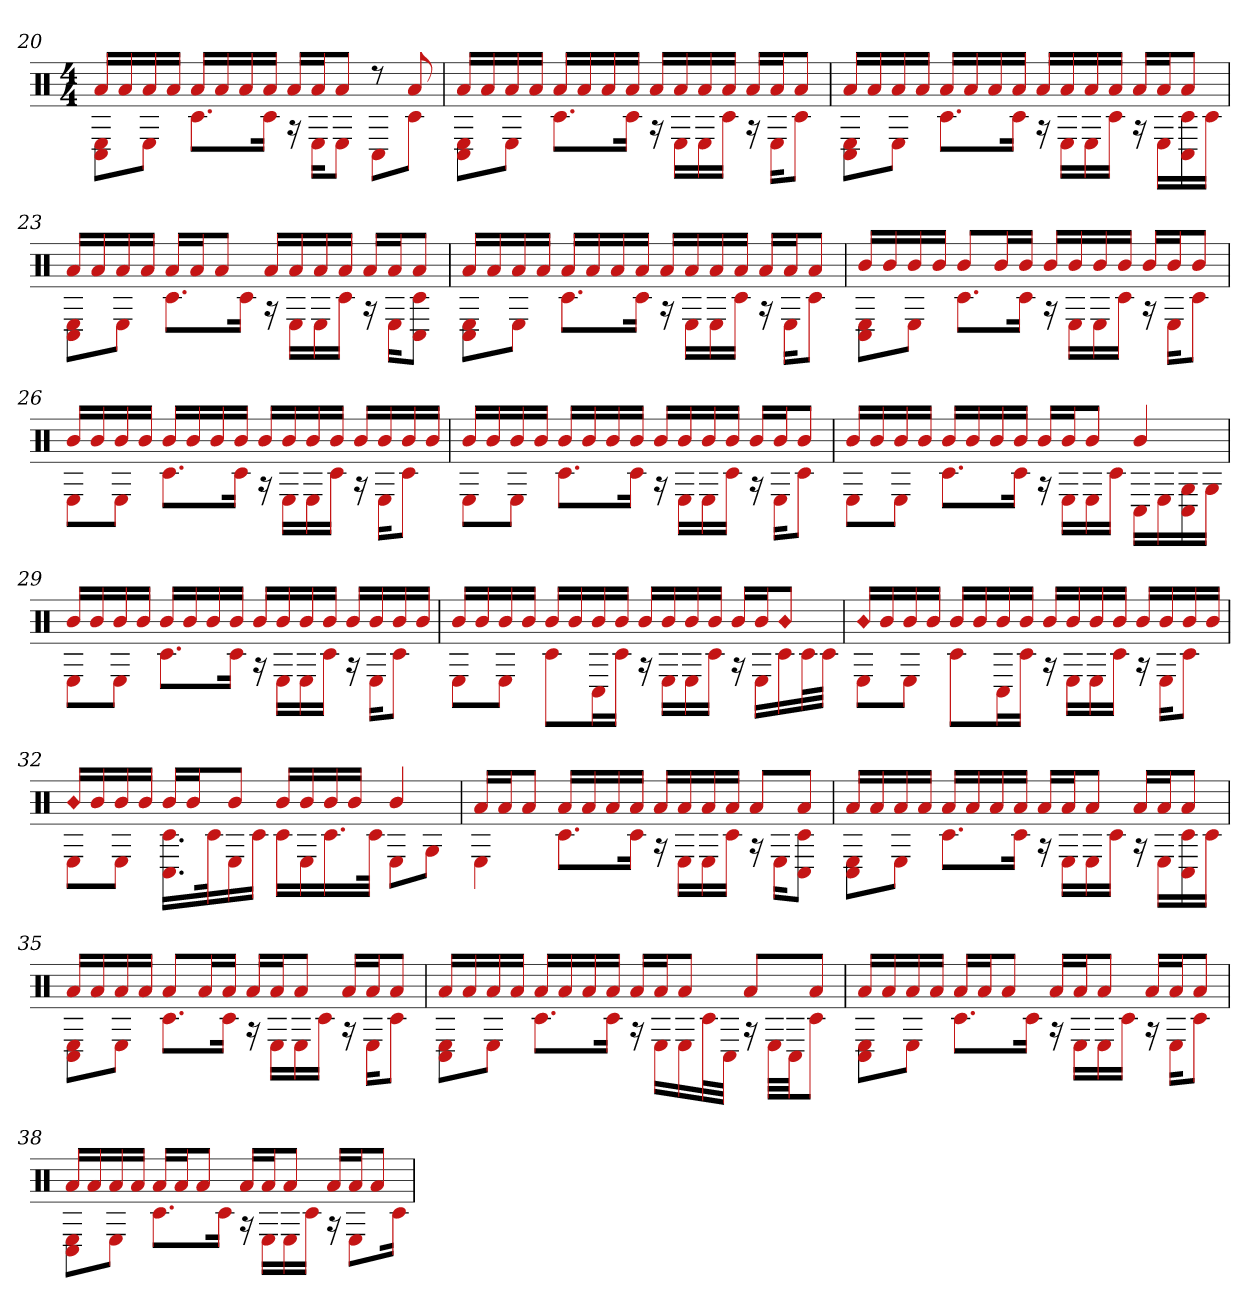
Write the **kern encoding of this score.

**kern
*part1
*staff1
*clefX
*k[]
*M4/4
=20
*^
16aLL	8C# 8EL
16a	.
16a	8EJ
16aJJ	.
16aLL	8.c#L
16a	.
16a	.
16aJJ	16c#Jk
16aLL	16r
16aJ	16EKL
8aJ	8EJ
8r	8C#L
8a	8c#J
=21	=21
16aLL	8C# 8EL
16a	.
16a	8EJ
16aJJ	.
16aLL	8.c#L
16a	.
16a	.
16aJJ	16c#Jk
16aLL	16r
16a	16ELL
16a	16E
16aJJ	16c#JJ
16aLL	16r
16aJ	16EKL
8aJ	8c#J
=22	=22
16aLL	8C# 8EL
16a	.
16a	8EJ
16aJJ	.
16aLL	8.c#L
16a	.
16a	.
16aJJ	16c#Jk
16aLL	16r
16a	16ELL
16a	16E
16aJJ	16c#JJ
16aLL	16r
16aJ	16ELL
8aJ	16C# 16c#
.	16c#JJ
=23	=23
16aLL	8C# 8EL
16a	.
16a	8EJ
16aJJ	.
16aLL	8.c#L
16aJ	.
8aJ	.
.	16c#Jk
16aLL	16r
16a	16ELL
16a	16E
16aJJ	16c#JJ
16aLL	16r
16aJ	16EKL
8aJ	8C# 8c#J
=24	=24
16aLL	8C# 8EL
16a	.
16a	8EJ
16aJJ	.
16aLL	8.c#L
16a	.
16a	.
16aJJ	16c#Jk
16aLL	16r
16a	16ELL
16a	16E
16aJJ	16c#JJ
16aLL	16r
16aJ	16EKL
8aJ	8c#J
=25	=25
16bLL	8E 8C#L
16b	.
16b	8EJ
16bJJ	.
8bL	8.c#L
16bL	.
16bJJ	16c#Jk
16bLL	16r
16b	16ELL
16b	16E
16bJJ	16c#JJ
16bLL	16r
16bJ	16EKL
8bJ	8c#J
=26	=26
16bLL	8EL
16b	.
16b	8EJ
16bJJ	.
16bLL	8.c#L
16b	.
16b	.
16bJJ	16c#Jk
16bLL	16r
16b	16ELL
16b	16E
16bJJ	16c#JJ
16bLL	16r
16b	16EKL
16b	8c#J
16bJJ	.
=27	=27
16bLL	8EL
16b	.
16b	8EJ
16bJJ	.
16bLL	8.c#L
16b	.
16b	.
16bJJ	16c#Jk
16bLL	16r
16b	16ELL
16b	16E
16bJJ	16c#JJ
16bLL	16r
16bJ	16EKL
8bJ	8c#J
=28	=28
16bLL	8EL
16b	.
16b	8EJ
16bJJ	.
16bLL	8.c#L
16b	.
16b	.
16bJJ	16c#Jk
16bLL	16r
16bJ	16ELL
8bJ	16E
.	16c#JJ
4b	16C#LL
.	16E
.	16C# 16G
.	16GJJ
=29	=29
16bLL	8EL
16b	.
16b	8EJ
16bJJ	.
16bLL	8.c#L
16b	.
16b	.
16bJJ	16c#Jk
16bLL	16r
16b	16ELL
16b	16E
16bJJ	16c#JJ
16bLL	16r
16b	16EKL
16b	8c#J
16bJJ	.
=30	=30
16bLL	8EL
16b	.
16b	8EJ
16bJJ	.
16bLL	8c#L
16b	.
16b	16C#L
16bJJ	16c#JJ
16bLL	16r
16b	16ELL
16b	16E
16bJJ	16c#JJ
16bLL	16r
16bJ	16ELL
!LO:N:head=diamond	!
8bJ	16c#
.	32c#L
.	32c#JJJ
=31	=31
!LO:N:head=diamond	!
16bLL	8EL
16b	.
16b	8EJ
16bJJ	.
16bLL	8c#L
16b	.
16b	16C#L
16bJJ	16c#JJ
16bLL	16r
16b	16ELL
16b	16E
16bJJ	16c#JJ
16bLL	16r
16b	16EKL
16b	8c#J
16bJJ	.
=32	=32
!LO:N:head=diamond	!
16bLL	8EL
16b	.
16b	8EJ
16bJJ	.
16bLL	16.C# 16.c#LL
16bJ	.
.	32c#k
8bJ	16E
.	16c#JJ
16bLL	16c#LL
16b	16E
16b	16.c#
16bJJ	.
.	32c#JJk
4b	8EL
.	8GJ
=33	=33
16aLL	4E
16aJ	.
8aJ	.
16aLL	8.c#L
16a	.
16a	.
16aJJ	16c#Jk
16aLL	16r
16a	16ELL
16a	16E
16aJJ	16c#JJ
8aL	16r
.	16EKL
8aJ	8C# 8c#J
=34	=34
16aLL	8C# 8EL
16a	.
16a	8EJ
16aJJ	.
16aLL	8.c#L
16a	.
16a	.
16aJJ	16c#Jk
16aLL	16r
16aJ	16ELL
8aJ	16E
.	16c#JJ
16aLL	16r
16aJ	16ELL
8aJ	16C# 16c#
.	16c#JJ
=35	=35
16aLL	8C# 8EL
16a	.
16a	8EJ
16aJJ	.
8aL	8.c#L
16aL	.
16aJJ	16c#Jk
16aLL	16r
16aJ	16ELL
8aJ	16E
.	16c#JJ
16aLL	16r
16aJ	16EKL
8aJ	8c#J
=36	=36
16aLL	8C# 8EL
16a	.
16a	8EJ
16aJJ	.
16aLL	8.c#L
16a	.
16a	.
16aJJ	16c#Jk
16aLL	16r
16aJ	16ELL
8aJ	16E
.	32c#L
.	32C#JJJ
8aL	16r
.	32ELLL
.	32C#JJ
8aJ	8c#J
=37	=37
16aLL	8C# 8EL
16a	.
16a	8EJ
16aJJ	.
16aLL	8.c#L
16aJ	.
8aJ	.
.	16c#Jk
16aLL	16r
16aJ	16ELL
8aJ	16E
.	16c#JJ
16aLL	16r
16aJ	16EKL
8aJ	8c#J
=38	=38
16aLL	8C# 8EL
16a	.
16a	8EJ
16aJJ	.
16aLL	8.c#L
16aJ	.
8aJ	.
.	16c#Jk
16aLL	16r
16aJ	16ELL
8aJ	16E
.	16c#JJ
16aLL	16r
16aJ	8EL
8aJ	.
.	16c#Jk
*v	*v
=
*-
